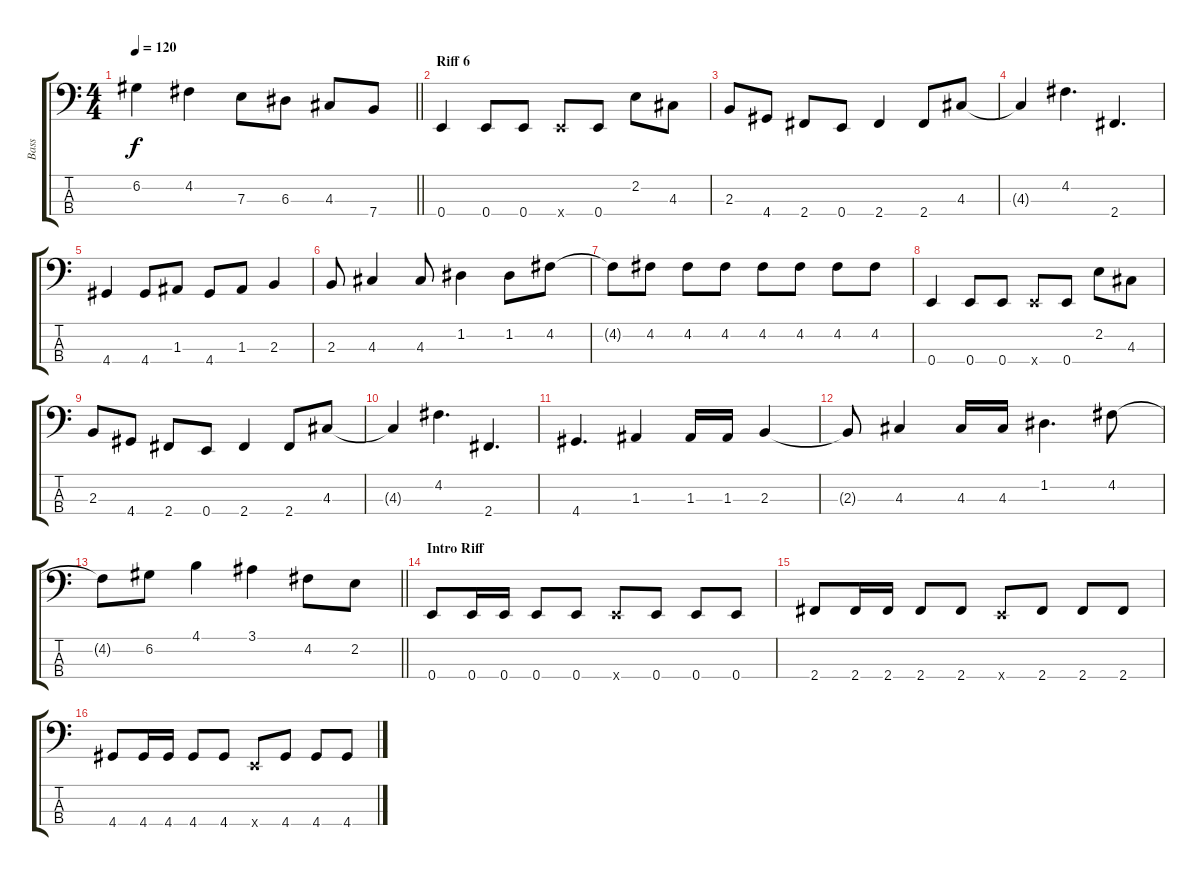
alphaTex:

\track ("Bass" "Bass") {instrument electricbassfinger}
\staff {score tabs}
\tuning (G2 D2 A1 E1) {hide}
\ts (4 4)
\tempo 120
\clef f4
\barLineRight lightlight
\ks c
6.2.4{dy f} 4.2.4 7.3.8 6.3.8 4.3.8 7.4.8 |
\section ("" "Riff 6")
0.4.4 0.4.8 0.4.8 0.4{x}.8 0.4.8 2.2.8 4.3.8 |
2.3.8 4.4.8 2.4.8 0.4.8 2.4.4 2.4.8 4.3.8 |
4.3{t}.4 4.2.4{d} 2.4.4{d} |
4.4.4 4.4.8 1.3.8 4.4.8 1.3.8 2.3.4 |
2.3.8 4.3.4 4.3.8 1.2.4 1.2.8 4.2.8 |
4.2{t}.8 4.2.8 4.2.8 4.2.8 4.2.8 4.2.8 4.2.8 4.2.8 |
0.4.4 0.4.8 0.4.8 0.4{x}.8 0.4.8 2.2.8 4.3.8 |
2.3.8 4.4.8 2.4.8 0.4.8 2.4.4 2.4.8 4.3.8 |
4.3{t}.4 4.2.4{d} 2.4.4{d} |
4.4.4{d} 1.3.4 1.3.16 1.3.16 2.3.4 |
2.3{t}.8 4.3.4 4.3.16 4.3.16 1.2.4{d} 4.2.8 |
\barLineRight lightlight
4.2{t}.8 6.2.8 4.1.4 3.1.4 4.2.8 2.2.8 |
\section ("" "Intro Riff")
0.4.8 0.4.16 0.4.16 0.4.8 0.4.8 0.4{x}.8 0.4.8 0.4.8 0.4.8 |
2.4.8 2.4.16 2.4.16 2.4.8 2.4.8 0.4{x}.8 2.4.8 2.4.8 2.4.8 |
4.4.8 4.4.16 4.4.16 4.4.8 4.4.8 0.4{x}.8 4.4.8 4.4.8 4.4.8
